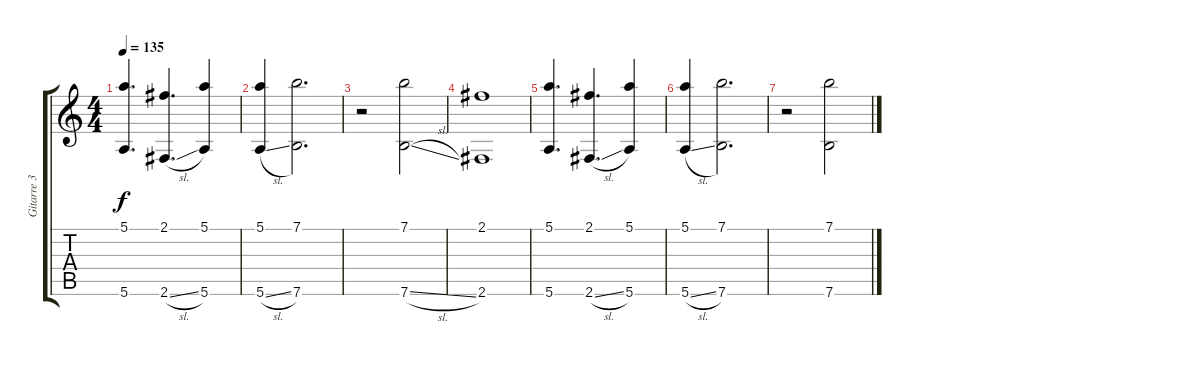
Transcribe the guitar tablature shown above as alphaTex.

\track ("Gitarre 3" "Gitarre 3") {instrument distortionguitar}
\staff {score tabs}
\tuning (E4 B3 G3 D3 A2 E2) {hide}
\ts (4 4)
\tempo 135
\clef g2
\ks c
(5.1 5.6).4{d dy f} (2.1 2.6{sl}).4{d} (5.1 5.6).4 |
(5.1 5.6{sl}).4 (7.1 7.6).2{d} |
r.2 (7.1 7.6{sl}).2 |
(2.1 2.6).1 |
(5.1 5.6).4{d} (2.1 2.6{sl}).4{d} (5.1 5.6).4 |
(5.1 5.6{sl}).4 (7.1 7.6).2{d} |
r.2 (7.1 7.6).2
